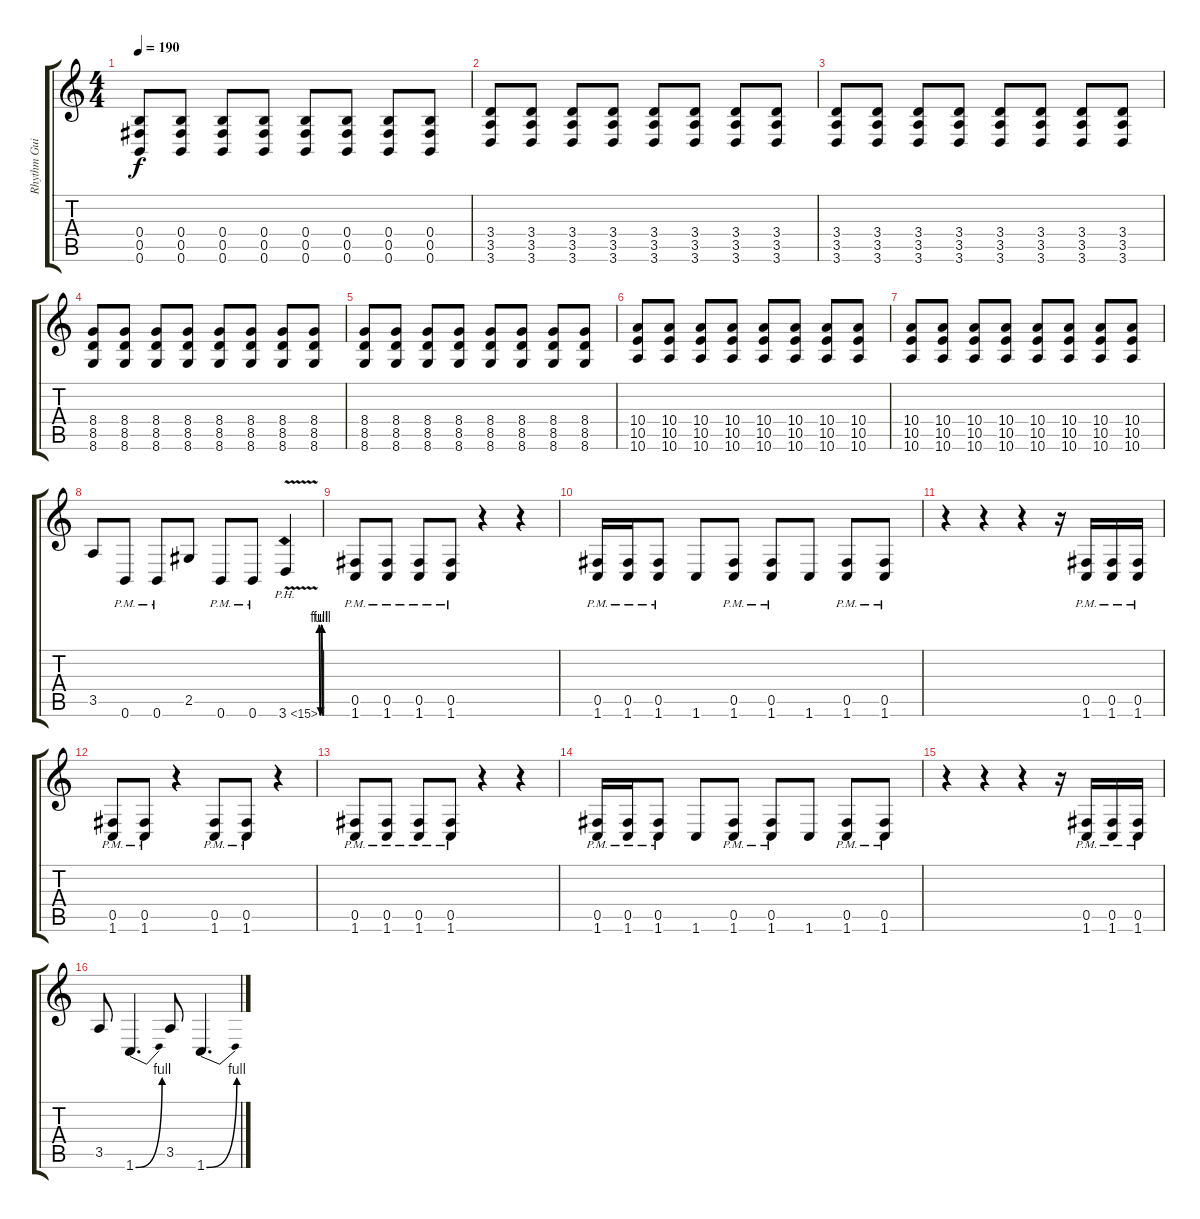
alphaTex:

\track ("Rhythm Guitar" "Rhythm Gui") {instrument overdrivenguitar}
\staff {score tabs}
\tuning (Db4 Ab3 E3 B2 Gb2 B1) {hide}
\ts (4 4)
\tempo 190
\clef g2
\ks c
(0.4 0.5 0.6).8{dy f} (0.4 0.5 0.6).8 (0.4 0.5 0.6).8 (0.4 0.5 0.6).8 (0.4 0.5 0.6).8 (0.4 0.5 0.6).8 (0.4 0.5 0.6).8 (0.4 0.5 0.6).8 |
(3.4 3.5 3.6).8 (3.4 3.5 3.6).8 (3.4 3.5 3.6).8 (3.4 3.5 3.6).8 (3.4 3.5 3.6).8 (3.4 3.5 3.6).8 (3.4 3.5 3.6).8 (3.4 3.5 3.6).8 |
(3.4 3.5 3.6).8 (3.4 3.5 3.6).8 (3.4 3.5 3.6).8 (3.4 3.5 3.6).8 (3.4 3.5 3.6).8 (3.4 3.5 3.6).8 (3.4 3.5 3.6).8 (3.4 3.5 3.6).8 |
(8.4 8.5 8.6).8 (8.4 8.5 8.6).8 (8.4 8.5 8.6).8 (8.4 8.5 8.6).8 (8.4 8.5 8.6).8 (8.4 8.5 8.6).8 (8.4 8.5 8.6).8 (8.4 8.5 8.6).8 |
(8.4 8.5 8.6).8 (8.4 8.5 8.6).8 (8.4 8.5 8.6).8 (8.4 8.5 8.6).8 (8.4 8.5 8.6).8 (8.4 8.5 8.6).8 (8.4 8.5 8.6).8 (8.4 8.5 8.6).8 |
(10.4 10.5 10.6).8 (10.4 10.5 10.6).8 (10.4 10.5 10.6).8 (10.4 10.5 10.6).8 (10.4 10.5 10.6).8 (10.4 10.5 10.6).8 (10.4 10.5 10.6).8 (10.4 10.5 10.6).8 |
(10.4 10.5 10.6).8 (10.4 10.5 10.6).8 (10.4 10.5 10.6).8 (10.4 10.5 10.6).8 (10.4 10.5 10.6).8 (10.4 10.5 10.6).8 (10.4 10.5 10.6).8 (10.4 10.5 10.6).8 |
3.5.8 0.6{pm}.8 0.6{pm}.8 2.5.8 0.6{pm}.8 0.6{pm}.8 3.6{be (custom 0 0 10 4 20 4 30 0 40 0 50 4 60 4) ph 12 v}.4 |
(0.5{pm} 1.6{pm}).8{balance 8} (0.5{pm} 1.6{pm}).8 (0.5{pm} 1.6{pm}).8 (0.5{pm} 1.6{pm}).8 r.4 r.4 |
(0.5{pm} 1.6{pm}).16 (0.5{pm} 1.6{pm}).16 (0.5{pm} 1.6{pm}).8 1.6.8 (0.5{pm} 1.6{pm}).8 (0.5{pm} 1.6{pm}).8 1.6.8 (0.5{pm} 1.6{pm}).8 (0.5{pm} 1.6{pm}).8 |
r.4 r.4 r.4 r.16 (0.5{pm} 1.6{pm}).16 (0.5{pm} 1.6{pm}).16 (0.5{pm} 1.6{pm}).16 |
(0.5{pm} 1.6{pm}).8 (0.5{pm} 1.6{pm}).8 r.4 (0.5{pm} 1.6{pm}).8 (0.5{pm} 1.6{pm}).8 r.4 |
(0.5{pm} 1.6{pm}).8{balance 8} (0.5{pm} 1.6{pm}).8 (0.5{pm} 1.6{pm}).8 (0.5{pm} 1.6{pm}).8 r.4 r.4 |
(0.5{pm} 1.6{pm}).16 (0.5{pm} 1.6{pm}).16 (0.5{pm} 1.6{pm}).8 1.6.8 (0.5{pm} 1.6{pm}).8 (0.5{pm} 1.6{pm}).8 1.6.8 (0.5{pm} 1.6{pm}).8 (0.5{pm} 1.6{pm}).8 |
r.4 r.4 r.4 r.16 (0.5{pm} 1.6{pm}).16 (0.5{pm} 1.6{pm}).16 (0.5{pm} 1.6{pm}).16 |
3.5.8{balance 8} 1.6{be (bend 0 0 60 4)}.4{d} 3.5.8 1.6{be (bend 0 0 60 4)}.4{d}
